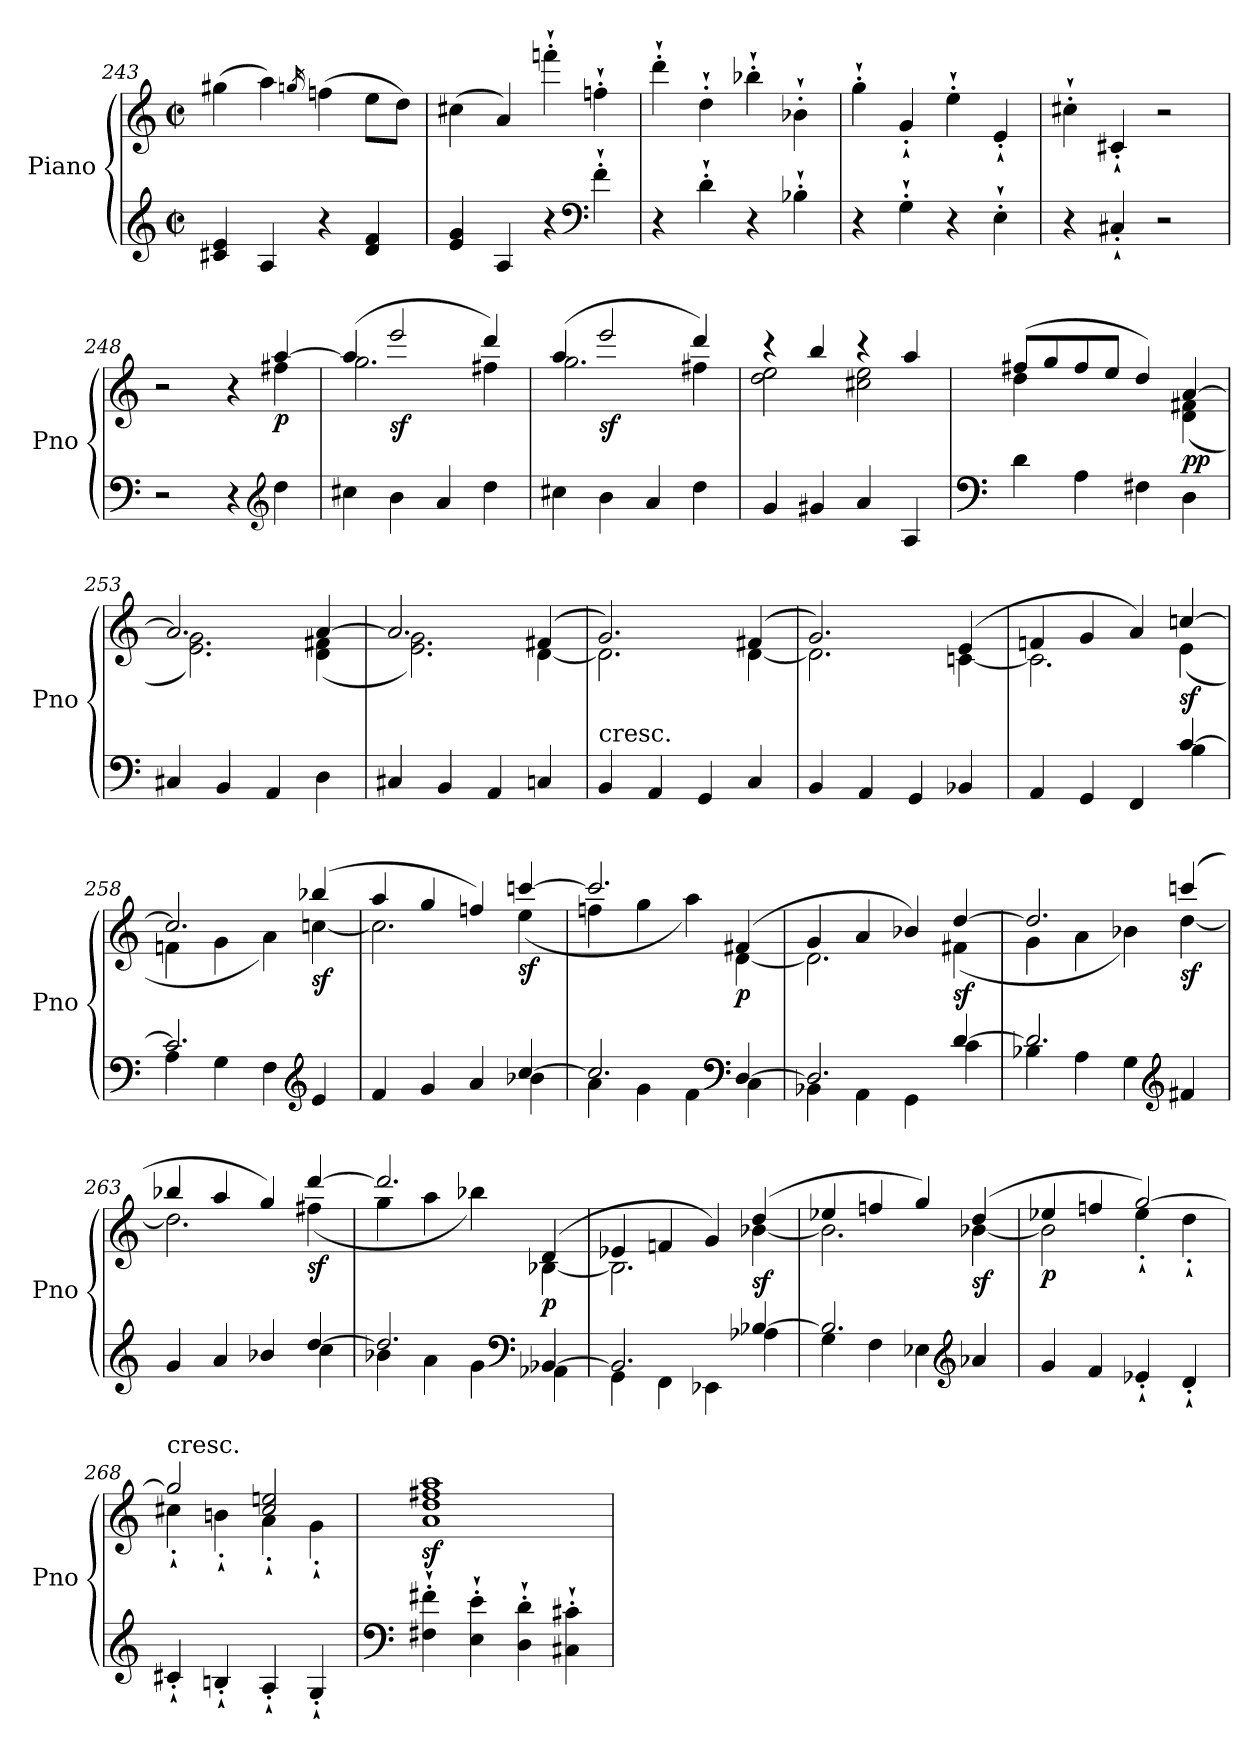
**kern	**kern	**dynam
*part1	*part1	*part1
*staff2	*staff1	*staff1/2
*I"Piano	*	*
*I'Pno	*	*
*clefG2	*clefG2	*
*k[]	*k[]	*
*C:	*C:	*
*M2/2	*M2/2	*
*met(c|)	*met(c|)	*
=243	=243	=243
4c#X/ 4e/	(>4gg#X\	.
4A/	4aa\)	.
.	16qggn/	.
4r	(>4ffn\	.
4d/ 4f/	8ee\L	.
.	8dd\J)	.
!!LO:LB:g=z
=244	=244	=244
4e/ 4g/	(>4cc#\	.
4A/	4a/)	.
4r	4fffn'`\	.
*clefF4	*	*
4f'`\	4ffn'`\	.
=245	=245	=245
4r	4ddd'`\	.
4d'`\	4dd'`\	.
4r	4bb-X'`\	.
4B-X'`\	4b-X'`\	.
=246	=246	=246
4r	4gg'`\	.
4G'`\	4g'`/	.
4r	4ee'`\	.
4E'`\	4e'`/	.
=247	=247	=247
4r	4cc#'`\	.
4C#X'`/	4c#'`/	.
2r	2r	.
=248	=248	=248
*	*^	*
2r	2r	2.ryy	.
4r	4r	.	.
*clefG2	*	*	*
!	!	!	!LO:DY:b
4dd\	[4aa/	4ff#X\	p
=249	=249	=249	=249
4cc#X\	(>4aa/]	2.gg\	.
!	!	!	!LO:DY:b
4b\	2eee/	.	sf
4a/	.	.	.
4dd\	4ddd/)	4ff#\	.
=250	=250	=250	=250
4cc#X\	(>4aa/	2.gg\	.
!	!	!	!LO:DY:b
4b\	2eee/	.	sf
4a/	.	.	.
4dd\	4ddd/)	4ff#\	.
!!LO:LB:g=z	!!
=251	=251	=251	=251
4g/	4rccc	2dd\ 2ee\	.
4g#X/	4bb/	.	.
4a/	4rccc	2cc#\ 2ee\	.
4A/	4aa/	.	.
=252	=252	=252	=252
*clefF4	*	*	*
4d\	(>8ff#/L	4dd\	.
.	8gg/	.	.
4A\	8ff#/	2ryy	.
.	8ee/J	.	.
4F#X\	4dd/)	.	.
!	!	!	!LO:DY:b
4D\	[4a/	(<4d\ 4f#\	pp
=253	=253	=253	=253
4C#X/	2.a/]	2.e\ 2.g\)	.
4BB/	.	.	.
4AA/	.	.	.
4D\	[4a/	(<4d\ 4f#\	.
=254	=254	=254	=254
4C#X/	2.a/]	2.e\ 2.g\)	.
4BB/	.	.	.
4AA/	.	.	.
4Cn/	(>4f#/	[4d\	.
=255	=255	=255	=255
!LO:TX:a:t=cresc.	!	!	!
4BB/	2.g/)	2.d\]	.
4AA/	.	.	.
4GG/	.	.	.
4C/	(>4f#/	[4d\	.
=256	=256	=256	=256
4BB/	2.g/)	2.d\]	.
4AA/	.	.	.
4GG/	.	.	.
4BB-X/	(>4e/	[4cn\	.
=257	=257	=257	=257
*^	*	*	*
4AA/	2.ryy	4fn/	2.c\]	.
4GG/	.	4g/	.	.
4FF/	.	4a/)	.	.
!	!	!	!	!LO:DY:b
[4c/	4B\	[4ccn/	(<4e\	sf
!!LO:PB:g=z	!!
=258	=258	=258	=258	=258
2.c/]	4A\	2.cc/]	4fn\	.
.	4G\	.	4g\	.
.	4F\	.	4a\)	.
*clefG2	*	*	*	*
!	!	!	!	!LO:DY:b
4e/	4ryy	(>4bb-X/	[4ccn\	sf
=259	=259	=259	=259	=259
4f/	2.ryy	4aa/	2.cc\]	.
4g/	.	4gg/	.	.
4a/	.	4ffn/)	.	.
!	!	!	!	!LO:DY:b
[4cc/	4b-X\	[4cccn/	(<4ee\	sf
=260	=260	=260	=260	=260
2.cc/]	4a\	2.ccc/]	4ffn\	.
.	4g\	.	4gg\	.
.	4f\	.	4aa\)	.
*clefF4	*	*	*	*
!	!	!	!	!LO:DY:b
[4D/	4C\	(>4f#/	[4d\	p
=261	=261	=261	=261	=261
2.D/]	4BB-X\	4g/	2.d\]	.
.	4AA\	4a/	.	.
.	4GG\	4b-X/)	.	.
!	!	!	!	!LO:DY:b
[4d/	4c\	[4dd/	(<4f#\	sf
=262	=262	=262	=262	=262
2.d/]	4B-X\	2.dd/]	4g\	.
.	4A\	.	4a\	.
.	4G\	.	4b-X\)	.
*clefG2	*	*	*	*
!	!	!	!	!LO:DY:b
4f#X/	4ryy	(>4cccn/	[4dd\	sf
!!LO:LB:g=z	!!
=263	=263	=263	=263	=263
4g/	2.ryy	4bb-X/	2.dd\]	.
4a/	.	4aa/	.	.
4b-X/	.	4gg/)	.	.
!	!	!	!	!LO:DY:b
[4dd/	4cc\	[4ddd/	(<4ff#\	sf
=264	=264	=264	=264	=264
2.dd/]	4b-X\	2.ddd/]	4gg\	.
.	4a\	.	4aa\	.
.	4g\	.	4bb-X\)	.
*clefF4	*	*	*	*
!	!	!	!	!LO:DY:b
[4BB-X/	4AA-X\	(>4d/	[4B-X\	p
=265	=265	=265	=265	=265
2.BB-/]	4GG\	4e-X/	2.B-\]	.
.	4FF\	4fn/	.	.
.	4EE-X\	4g/)	.	.
!	!	!	!	!LO:DY:b
[4B-X/	4A-X\	(>4dd/	[4b-X\	sf
=266	=266	=266	=266	=266
2.B-/]	4G\	4ee-X/	2.b-\]	.
.	4F\	4ffn/	.	.
.	4E-X\	4gg/)	.	.
*clefG2	*	*	*	*
!	!	!	!	!LO:DY:b
4a-X/	4ryy	(>4dd/	[4b-X\	sf
=267	=267	=267	=267	=267
!	!	!	!	!LO:DY:b
*v	*v	*	*	*
4g/	4ee-X/	2b-\]	p
4f/	4ffn/	.	.
4e-X'`/	[2gg/)	4ee-'`\	.
4d'`/	.	4dd'`\	.
!!LO:LB:g=z	!!
=268	=268	=268	=268
!	!LO:TX:a:t=cresc.	!	!
4c#X'`/	2gg/]	4cc#X'`\	.
4Bn'`/	.	4bn'`\	.
4A'`/	2cc#/ 2een/	4a'`\	.
4G'`/	.	4g'`\	.
*	*v	*v	*
=269	=269	=269
*clefF4	*	*
4F#X\'` 4f#X\'`	1az< 1ddz< 1ff#Xz< 1aaz<	.
4E\'` 4e\'`	.	.
4D\'` 4d\'`	.	.
4C#X\'` 4c#X\'`	.	.
=	=	=
*-	*-	*-
